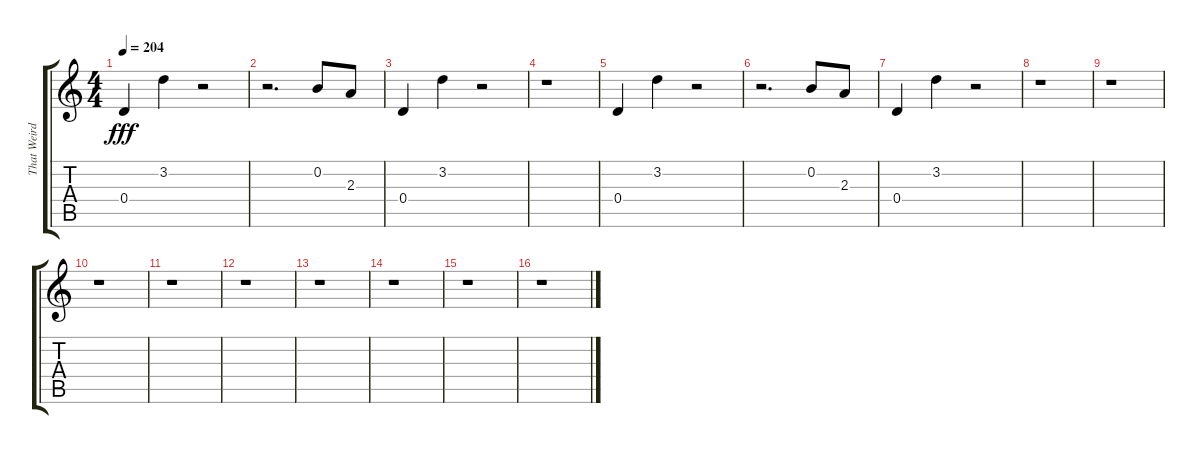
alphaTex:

\track ("That Weird Guitar Thingy That I Can't Qu" "That Weird") {instrument guitarharmonics}
\staff {score tabs}
\tuning (E4 B3 G3 D3 A2 E2) {hide}
\ts (4 4)
\tempo 204
\clef g2
\ks c
0.4.4{dy fff} 3.2.4 r.2 |
r.2{d} 0.2.8 2.3.8 |
0.4.4 3.2.4 r.2 |
r.1 |
0.4.4 3.2.4 r.2 |
r.2{d} 0.2.8 2.3.8 |
0.4.4 3.2.4 r.2 |
r.1 |
r.1 |
r.1 |
r.1 |
r.1 |
r.1 |
r.1 |
r.1 |
r.1
